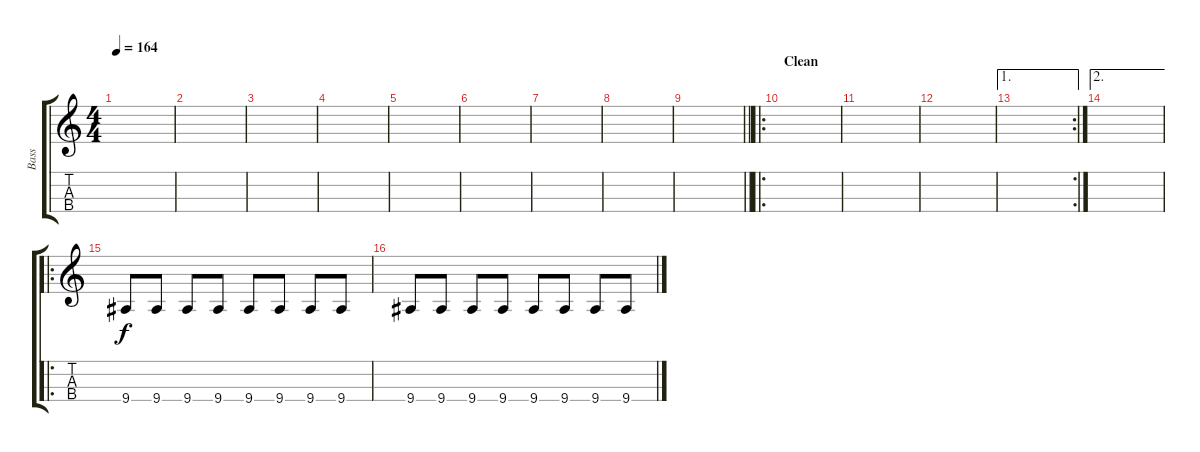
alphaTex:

\track ("Bass" "Bass") {instrument electricbasspick}
\staff {score tabs}
\tuning (Gb3 Db3 Ab2 Db2) {hide}
\ts (4 4)
\tempo 164
\clef g2
\ks c
|
|
|
|
|
|
|
|
\barLineRight lightlight
|
\ro
\section ("" "Clean")
|
|
|
\ae 1
\rc 2
|
\ae 2
|
\ro
9.4.8 9.4.8 9.4.8 9.4.8 9.4.8 9.4.8 9.4.8 9.4.8 |
9.4.8 9.4.8 9.4.8 9.4.8 9.4.8 9.4.8 9.4.8 9.4.8
